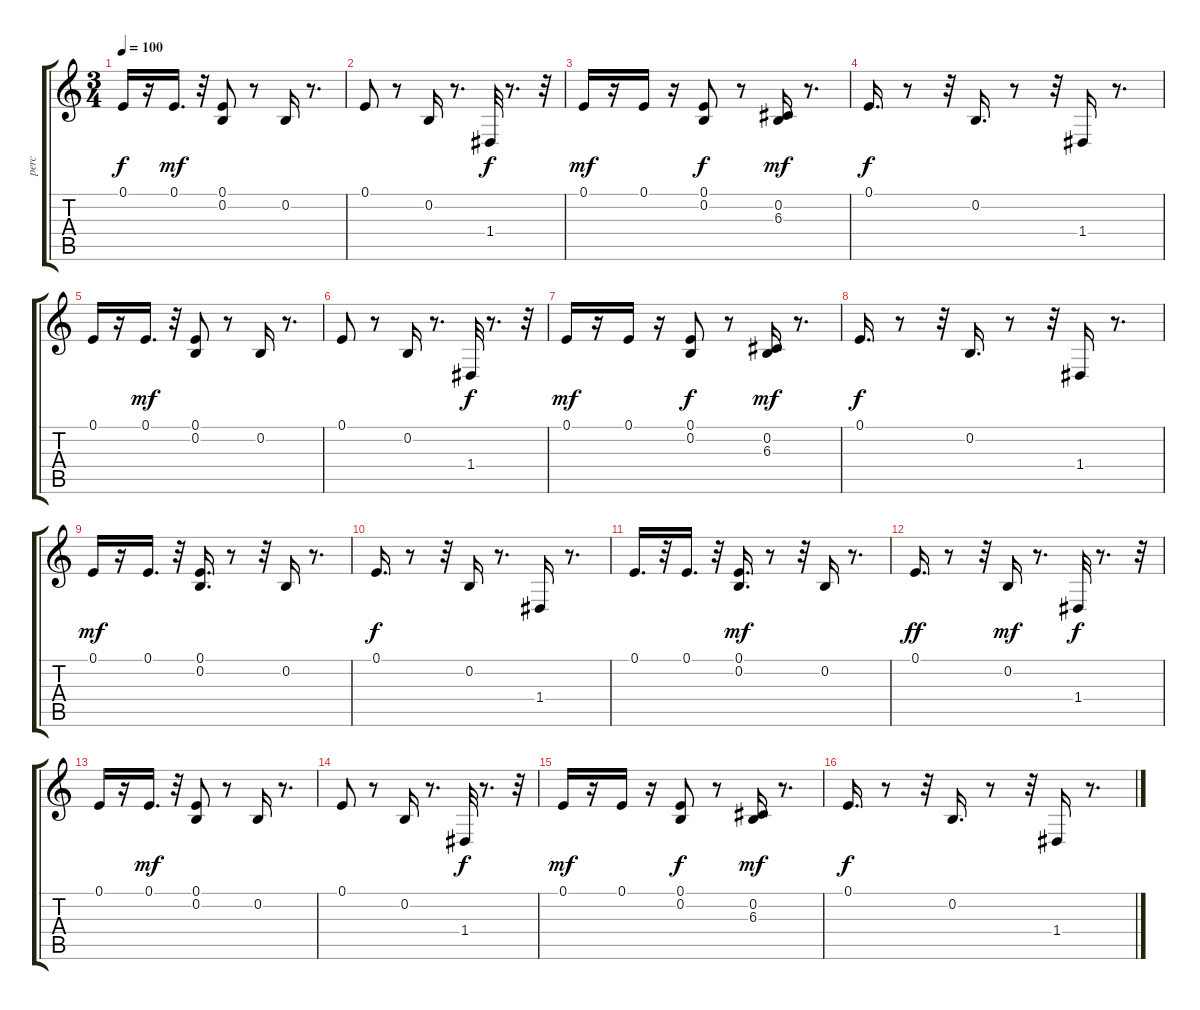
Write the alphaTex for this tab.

\track ("perc" "perc") {mute instrument acousticgrandpiano}
\staff {score tabs}
\tuning (E4 B3 G3 D3 A2 E2) {hide}
\ts (3 4)
\tempo 100
\clef g2
\ks c
0.1.16{dy f volume 8 balance 9 instrument acousticgrandpiano} r.16 0.1.16{d dy mf} r.32 (0.1 0.2).8 r.8 0.2.16 r.8{d} |
0.1.8 r.8 0.2.16 r.8{d} 1.4.32{dy f} r.8{d} r.32 |
0.1.16{dy mf} r.16 0.1.16 r.16 (0.1 0.2).8{dy f} r.8 (0.2 6.3).16{dy mf} r.8{d} |
0.1.16{d dy f} r.8 r.32 0.2.16{d} r.8 r.32 1.4.16 r.8{d} |
0.1.16{volume 8 balance 9 instrument acousticgrandpiano} r.16 0.1.16{d dy mf} r.32 (0.1 0.2).8 r.8 0.2.16 r.8{d} |
0.1.8 r.8 0.2.16 r.8{d} 1.4.32{dy f} r.8{d} r.32 |
0.1.16{dy mf} r.16 0.1.16 r.16 (0.1 0.2).8{dy f} r.8 (0.2 6.3).16{dy mf} r.8{d} |
0.1.16{d dy f} r.8 r.32 0.2.16{d} r.8 r.32 1.4.16 r.8{d} |
0.1.16{dy mf} r.16 0.1.16{d} r.32 (0.1 0.2).16{d} r.8 r.32 0.2.16 r.8{d} |
0.1.16{d dy f} r.8 r.32 0.2.16 r.8{d} 1.4.16 r.8{d} |
0.1.16{d} r.32 0.1.16{d} r.32 (0.1 0.2).16{d dy mf} r.8 r.32 0.2.16 r.8{d} |
0.1.16{d dy ff} r.8 r.32 0.2.16{dy mf} r.8{d} 1.4.32{dy f} r.8{d} r.32 |
0.1.16{volume 8 balance 9 instrument acousticgrandpiano} r.16 0.1.16{d dy mf} r.32 (0.1 0.2).8 r.8 0.2.16 r.8{d} |
0.1.8 r.8 0.2.16 r.8{d} 1.4.32{dy f} r.8{d} r.32 |
0.1.16{dy mf} r.16 0.1.16 r.16 (0.1 0.2).8{dy f} r.8 (0.2 6.3).16{dy mf} r.8{d} |
0.1.16{d dy f} r.8 r.32 0.2.16{d} r.8 r.32 1.4.16 r.8{d}
